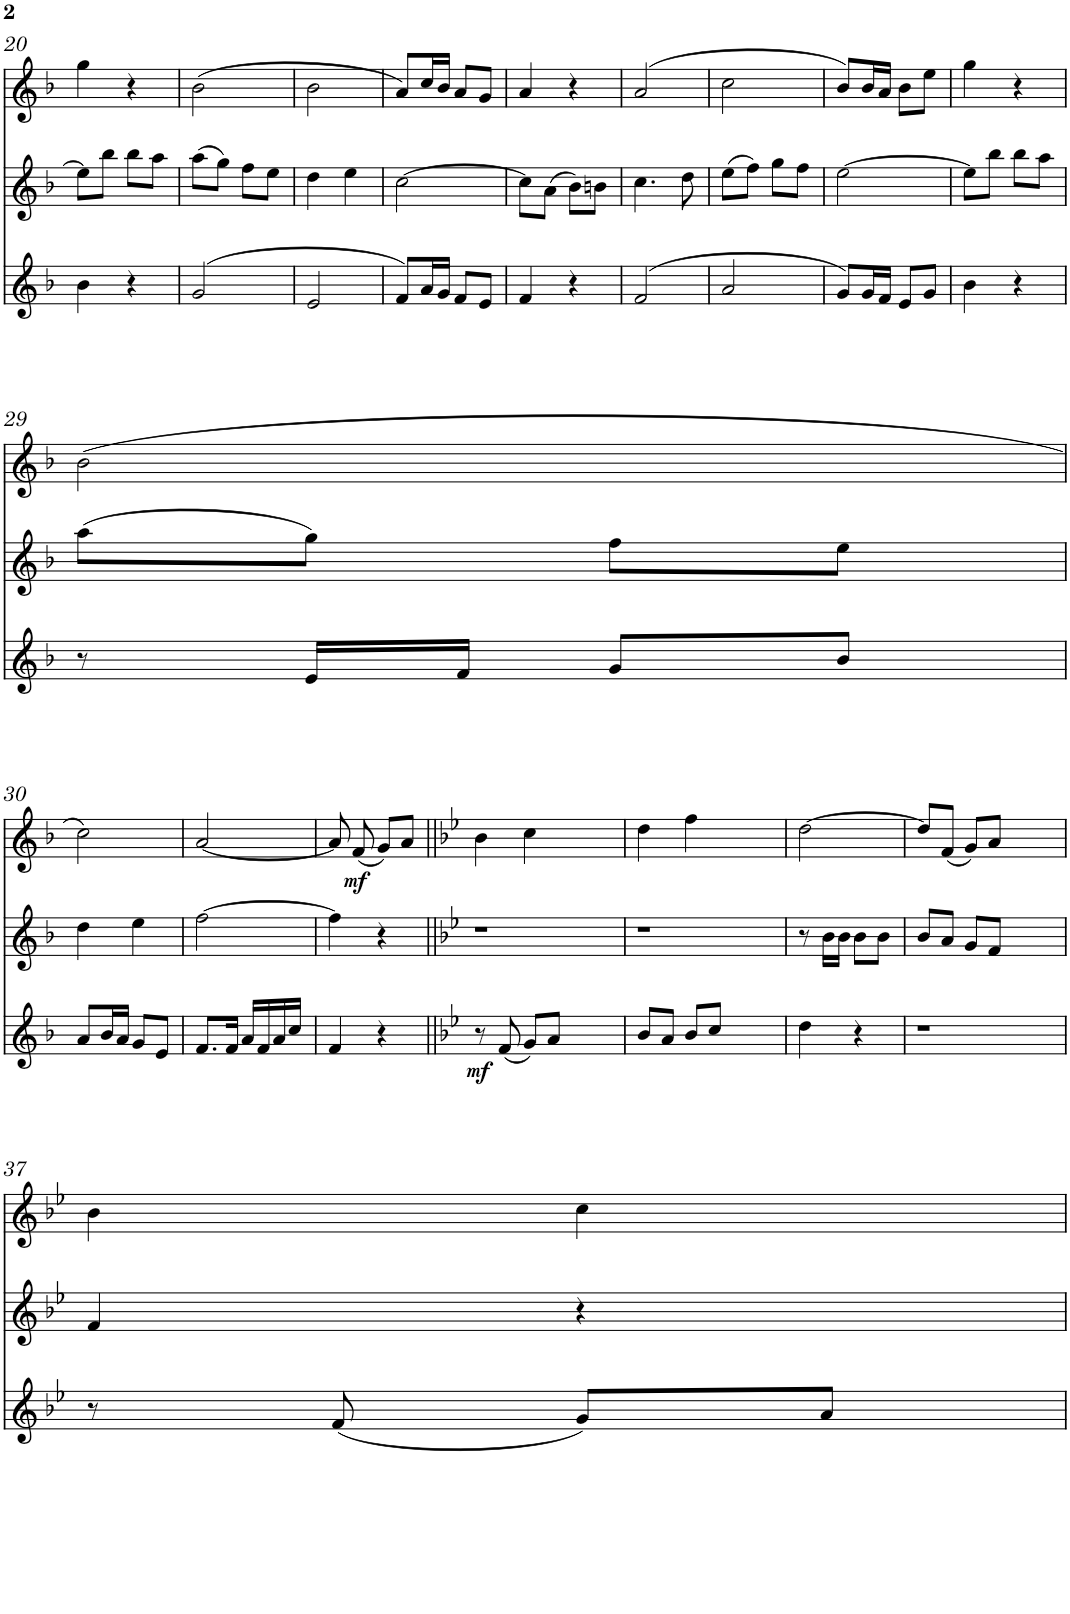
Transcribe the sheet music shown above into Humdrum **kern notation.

**kern	**dynam	**kern	**kern	**dynam
*part3	*part3	*part2	*part1	*part1
*staff3	*staff3	*staff2	*staff1	*staff1
*I"Gralla 3	*	*I"Gralla 2	*I"Gralla 1	*
!!LO:PB:g=z
*clefG2	*	*clefG2	*clefG2	*
*	*	*Trd8c14	*	*
*k[b-]	*	*k[b-]	*k[b-]	*
*M2/4	*	*M2/4	*M2/4	*
=20	=20	=20	=20	=20
4b-\	.	8ee\L]	4gg\	.
.	.	8bb-\J	.	.
4r	.	8bb-\L	4r	.
.	.	8aa\J	.	.
=21	=21	=21	=21	=21
(>2g/	.	(>8aa\L	(>2b-\	.
.	.	8gg\J)	.	.
.	.	8ff\L	.	.
.	.	8ee\J	.	.
=22	=22	=22	=22	=22
2e/	.	4dd\	2b-\	.
.	.	4ee\	.	.
=23	=23	=23	=23	=23
8f/L)	.	[2cc\	8a/L)	.
16a/L	.	.	16cc/L	.
16g/JJ	.	.	16b-/JJ	.
8f/L	.	.	8a/L	.
8e/J	.	.	8g/J	.
=24	=24	=24	=24	=24
4f/	.	8cc\L]	4a/	.
.	.	(>8a\J	.	.
4r	.	8b-\L)	4r	.
.	.	8bn\J	.	.
=25	=25	=25	=25	=25
(>2f/	.	4.cc\	(>2a/	.
.	.	8dd\	.	.
=26	=26	=26	=26	=26
2a/	.	(>8ee\L	2cc\	.
.	.	8ff\J)	.	.
.	.	8gg\L	.	.
.	.	8ff\J	.	.
=27	=27	=27	=27	=27
8g/L)	.	[2ee\	8b-/L)	.
16g/L	.	.	16b-/L	.
16f/JJ	.	.	16a/JJ	.
8e/L	.	.	8b-\L	.
8g/J	.	.	8ee\J	.
=28	=28	=28	=28	=28
4b-\	.	8ee\L]	4gg\	.
.	.	8bb-\J	.	.
4r	.	8bb-\L	4r	.
.	.	8aa\J	.	.
!!LO:LB:g=z
=29	=29	=29	=29	=29
8r	.	(>8aa\L	(>2b-\	.
16e/LL	.	8gg\J)	.	.
16f/JJ	.	.	.	.
8g/L	.	8ff\L	.	.
8b-/J	.	8ee\J	.	.
!!LO:LB:g=z
=30	=30	=30	=30	=30
8a/L	.	4dd\	2cc\)	.
16b-/L	.	.	.	.
16a/JJ	.	.	.	.
8g/L	.	4ee\	.	.
8e/J	.	.	.	.
=31	=31	=31	=31	=31
8.f/L	.	[2ff\	[2a/	.
16f/Jk	.	.	.	.
16a/LL	.	.	.	.
16f/	.	.	.	.
16a/	.	.	.	.
16cc/JJ	.	.	.	.
=32	=32	=32	=32	=32
4f/	.	4ff\]	8a/]	.
!	!	!	!	!LO:DY:b
.	.	.	(<8f/	mf
4r	.	4r	8g/L)	.
.	.	.	8a/J	.
=33||	=33||	=33||	=33||	=33||
*k[b-e-]	*	*k[b-e-]	*k[b-e-]	*
!	!LO:DY:b	!	!	!
8r	mf	2r	4b-\	.
(<8f/	.	.	.	.
8g/L)	.	.	4cc\	.
8a/J	.	.	.	.
2ryy	.	2ryy	2ryy	.
=34	=34	=34	=34	=34
8b-/L	.	2r	4dd\	.
8a/J	.	.	.	.
8b-/L	.	.	4ff\	.
8cc/J	.	.	.	.
2ryy	.	2ryy	2ryy	.
=35	=35	=35	=35	=35
4dd\	.	8r	[2dd\	.
.	.	16b-\LL	.	.
.	.	16b-\JJ	.	.
4r	.	8b-\L	.	.
.	.	8b-\J	.	.
=36	=36	=36	=36	=36
2r	.	8b-/L	8dd/L]	.
.	.	8a/J	(<8f/J	.
.	.	8g/L	8g/L)	.
.	.	8f/J	8a/J	.
2ryy	.	2ryy	2ryy	.
!!LO:LB:g=z
=37	=37	=37	=37	=37
8r	.	4f/	4b-\	.
(<8f/	.	.	.	.
8g/L)	.	4r	4cc\	.
8a/J	.	.	.	.
=	=	=	=	=
*-	*-	*-	*-	*-
